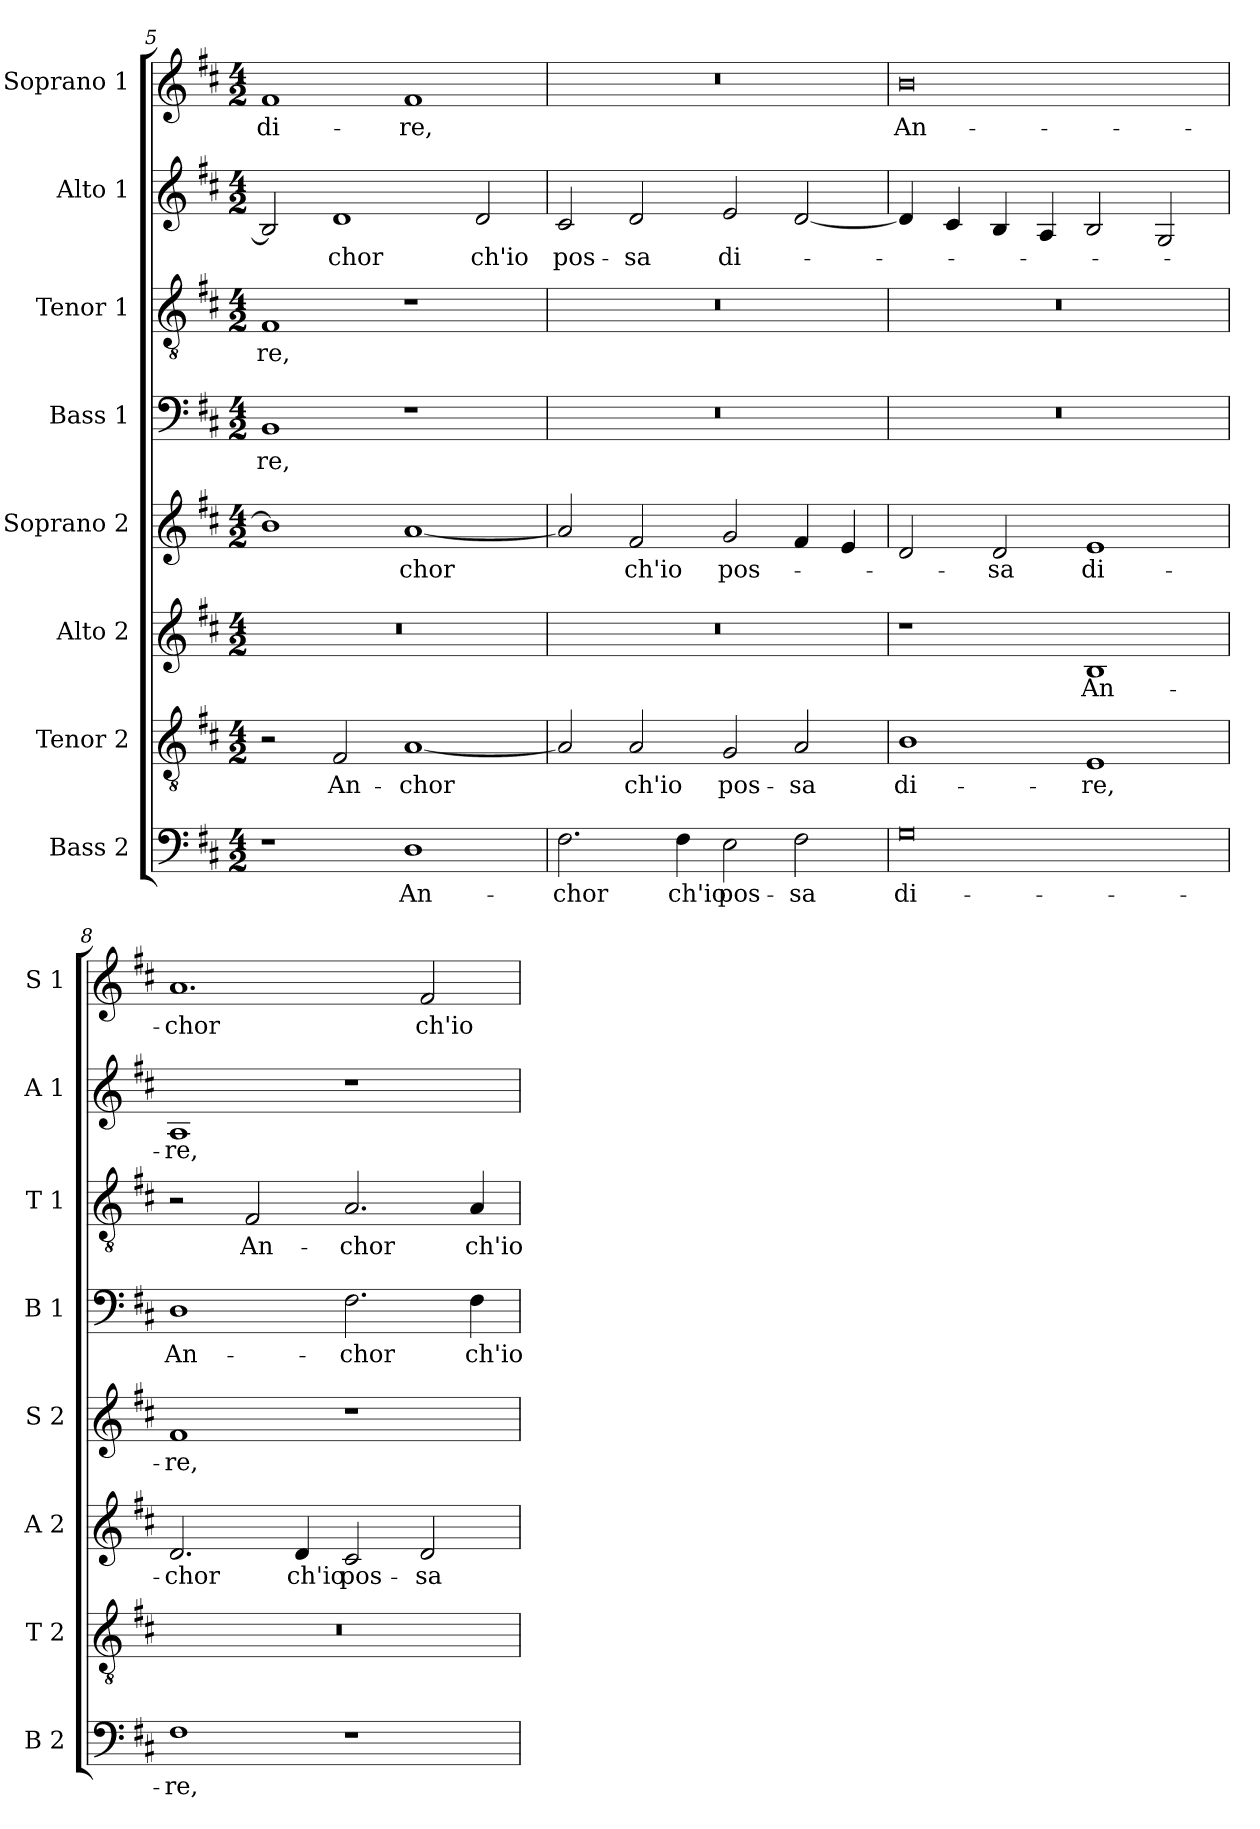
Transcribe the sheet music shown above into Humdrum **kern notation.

**kern	**text	**kern	**text	**kern	**text	**kern	**text	**kern	**text	**kern	**text	**kern	**text	**kern	**text
*part8	*part8	*part7	*part7	*part6	*part6	*part5	*part5	*part4	*part4	*part3	*part3	*part2	*part2	*part1	*part1
*staff8	*staff8	*staff7	*staff7	*staff6	*staff6	*staff5	*staff5	*staff4	*staff4	*staff3	*staff3	*staff2	*staff2	*staff1	*staff1
*I"Bass 2	*	*I"Tenor 2	*	*I"Alto 2	*	*I"Soprano 2	*	*I"Bass 1	*	*I"Tenor 1	*	*I"Alto 1	*	*I"Soprano 1	*
*I'B 2	*	*I'T 2	*	*I'A 2	*	*I'S 2	*	*I'B 1	*	*I'T 1	*	*I'A 1	*	*I'S 1	*
!!LO:PB:g=z
*clefF4	*	*clefGv2	*	*clefG2	*	*clefG2	*	*clefF4	*	*clefGv2	*	*clefG2	*	*clefG2	*
*k[f#c#]	*	*k[f#c#]	*	*k[f#c#]	*	*k[f#c#]	*	*k[f#c#]	*	*k[f#c#]	*	*k[f#c#]	*	*k[f#c#]	*
*D:	*	*D:	*	*D:	*	*D:	*	*D:	*	*D:	*	*D:	*	*D:	*
*M4/2	*	*M4/2	*	*M4/2	*	*M4/2	*	*M4/2	*	*M4/2	*	*M4/2	*	*M4/2	*
=5	=5	=5	=5	=5	=5	=5	=5	=5	=5	=5	=5	=5	=5	=5	=5
!	!	!	!	!	!	!	!	!	!LO:LY:b	!	!LO:LY:b	!	!	!	!LO:LY:b
1r	.	2r	.	0r	.	1b]	.	1BB	-re,	1F#	-re,	2B/]	.	1f#	di-
!	!	!	!LO:LY:b	!	!	!	!	!	!	!	!	!	!LO:LY:b	!	!
.	.	2F#/	An-	.	.	.	.	.	.	.	.	1d	-chor	.	.
!	!LO:LY:b	!	!LO:LY:b	!	!	!	!LO:LY:b	!	!	!	!	!	!	!	!LO:LY:b
1D	An-	[1A	-chor	.	.	[1a	-chor	1r	.	1r	.	.	.	1f#	-re,
!	!	!	!	!	!	!	!	!	!	!	!	!	!LO:LY:b	!	!
.	.	.	.	.	.	.	.	.	.	.	.	2d/	ch'io	.	.
=6	=6	=6	=6	=6	=6	=6	=6	=6	=6	=6	=6	=6	=6	=6	=6
!	!LO:LY:b	!	!	!	!	!	!	!	!	!	!	!	!LO:LY:b	!	!
2.F#\	-chor	2A/]	.	0r	.	2a/]	.	0r	.	0r	.	2c#/	pos-	0r	.
!	!	!	!LO:LY:b	!	!	!	!LO:LY:b	!	!	!	!	!	!LO:LY:b	!	!
.	.	2A/	ch'io	.	.	2f#/	ch'io	.	.	.	.	2d/	-sa	.	.
!	!LO:LY:b	!	!	!	!	!	!	!	!	!	!	!	!	!	!
4F#\	ch'io	.	.	.	.	.	.	.	.	.	.	.	.	.	.
!	!LO:LY:b	!	!LO:LY:b	!	!	!	!LO:LY:b	!	!	!	!	!	!LO:LY:b	!	!
2E\	pos-	2G/	pos-	.	.	2g/	pos-	.	.	.	.	2e/	di-	.	.
!	!LO:LY:b	!	!LO:LY:b	!	!	!	!	!	!	!	!	!	!	!	!
2F#\	-sa	2A/	-sa	.	.	4f#/	.	.	.	.	.	[2d/	.	.	.
.	.	.	.	.	.	4e/	.	.	.	.	.	.	.	.	.
=7	=7	=7	=7	=7	=7	=7	=7	=7	=7	=7	=7	=7	=7	=7	=7
!	!LO:LY:b	!	!LO:LY:b	!	!	!	!	!	!	!	!	!	!	!	!LO:LY:b
0G	di-	1B	di-	1r	.	2d/	.	0r	.	0r	.	4d/]	.	0b	An-
.	.	.	.	.	.	.	.	.	.	.	.	4c#/	.	.	.
!	!	!	!	!	!	!	!LO:LY:b	!	!	!	!	!	!	!	!
.	.	.	.	.	.	2d/	-sa	.	.	.	.	4B/	.	.	.
.	.	.	.	.	.	.	.	.	.	.	.	4A/	.	.	.
!	!	!	!LO:LY:b	!	!LO:LY:b	!	!LO:LY:b	!	!	!	!	!	!	!	!
.	.	1E	-re,	1B	An-	1e	di-	.	.	.	.	2B/	.	.	.
.	.	.	.	.	.	.	.	.	.	.	.	2G/	.	.	.
=8	=8	=8	=8	=8	=8	=8	=8	=8	=8	=8	=8	=8	=8	=8	=8
!	!LO:LY:b	!	!	!	!LO:LY:b	!	!LO:LY:b	!	!LO:LY:b	!	!	!	!LO:LY:b	!	!LO:LY:b
1F#	-re,	0r	.	2.d/	-chor	1f#	-re,	1D	An-	2r	.	1A	-re,	1.a	-chor
!	!	!	!	!	!	!	!	!	!	!	!LO:LY:b	!	!	!	!
.	.	.	.	.	.	.	.	.	.	2F#/	An-	.	.	.	.
!	!	!	!	!	!LO:LY:b	!	!	!	!	!	!	!	!	!	!
.	.	.	.	4d/	ch'io	.	.	.	.	.	.	.	.	.	.
!	!	!	!	!	!LO:LY:b	!	!	!	!LO:LY:b	!	!LO:LY:b	!	!	!	!
1r	.	.	.	2c#/	pos-	1r	.	2.F#\	-chor	2.A/	-chor	1r	.	.	.
!	!	!	!	!	!LO:LY:b	!	!	!	!	!	!	!	!	!	!LO:LY:b
.	.	.	.	2d/	-sa	.	.	.	.	.	.	.	.	2f#/	ch'io
!	!	!	!	!	!	!	!	!	!LO:LY:b	!	!LO:LY:b	!	!	!	!
.	.	.	.	.	.	.	.	4F#\	ch'io	4A/	ch'io	.	.	.	.
=	=	=	=	=	=	=	=	=	=	=	=	=	=	=	=
*-	*-	*-	*-	*-	*-	*-	*-	*-	*-	*-	*-	*-	*-	*-	*-
